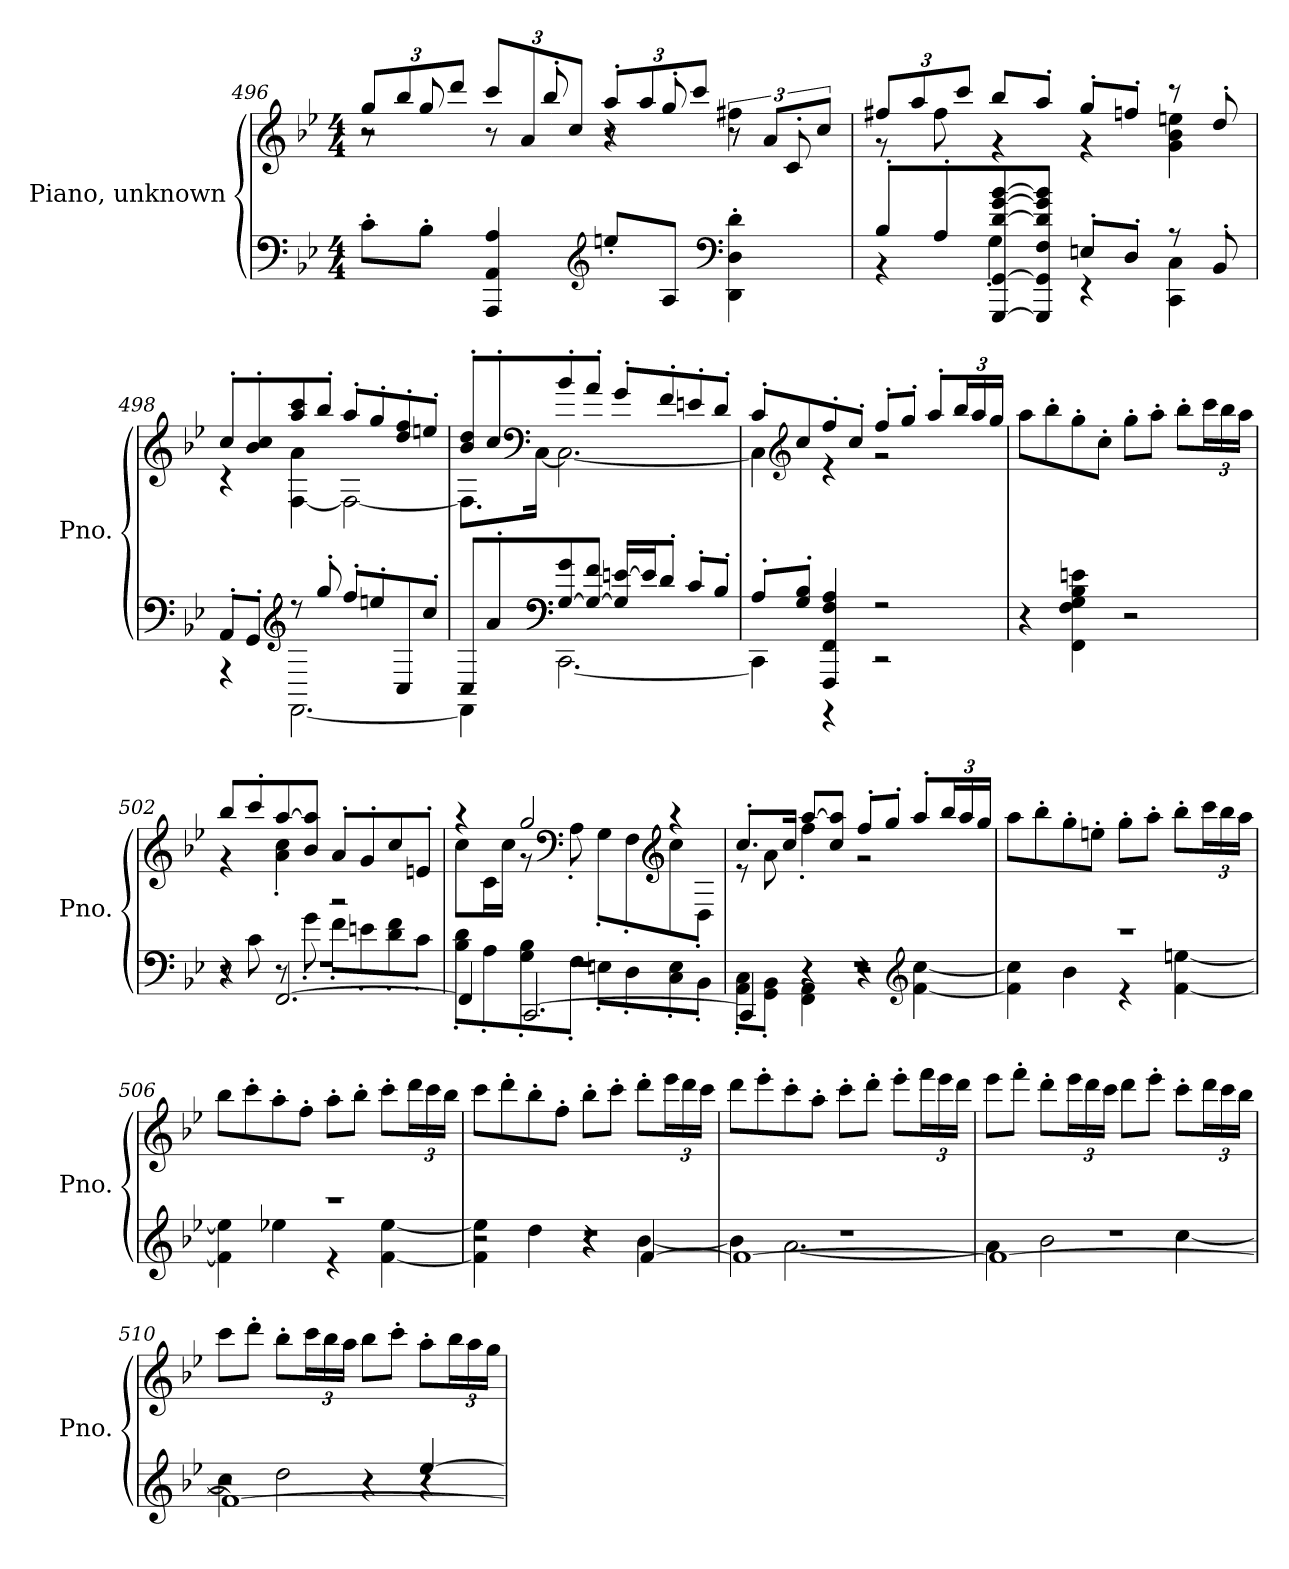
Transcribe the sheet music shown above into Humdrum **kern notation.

**kern	**kern
*part1	*part1
*staff2	*staff1
*I"Piano, unknown	*
*I'Pno.	*
!!LO:LB:g=z
*clefF4	*clefG2
*k[b-e-]	*k[b-e-]
*M4/4	*M4/4
*	*Xbrackettup
=496	=496
*	*^
*	*	*^
8c'\L	12gg/L	2r	8r
.	12bb-/	.	.
8B-'\J	.	.	8gg/
.	12ddd/J	.	.
4AAA/ 4AA/ 4A/	12ccc/L	.	8r
.	12a/	.	.
.	.	.	8bb-'/
.	12cc/J	.	.
*clefG2	*	*	*
8een'/L	12aa'/L	4r	8r
.	12aa/	.	.
8A/J	.	.	8gg'/
.	12ccc/J	.	.
*clefF4	*	*	*
*	*brackettup	*	*
4DD\' 4D\' 4d\'	12r	4ff#X\	8r
.	12a/L	.	.
.	.	.	8c'/
.	12cc/J	.	.
*	*v	*v	*v
=497	=497
*^	*
*	*	*Xbrackettup
*	*	*^
8B-'/L	4r	12ff#X/L	8r
.	.	12aa/	.
8A'/	.	.	8ff#\
.	.	12ccc/J	.
[8GGG/ [8GG/ [8d/ [8g/ [8b-/	4G'\	8bb-/L	4r
8GGG/] 8GG/] 8F/ 8d/] 8g/] 8b-/]J	.	8aa'/J	.
8En'/L	4r	8gg'/L	4r
8D'/J	.	8ffn'/J	.
8r	4CC\ 4C\	8r	4g\ 4b-\ 4een\
8BB-'/	.	8dd'/	.
!!LO:PB:g=z	!!
=498	=498	=498	=498
8AA'/L	4r	8cc'/L	4r
8GG'/J	.	8b-/' 8cc/'	.
*clefG2	*	*	*
8r	[2.FF\	8aa/ 8ccc/	[4F\ 4a\
8gg'/	.	8bb-'/J	.
8ff'/L	.	8aa'/L	2F\_
8een'/	.	8gg'/	.
8C/	.	8dd/' 8ff/'	.
8cc'/J	.	8een'/J	.
=499	=499	=499	=499
8C/L	4FF\]	8b-/' 8dd/'L	8.F\L]
8a'/	.	8cc'/	.
*	*	*clefF4	*
.	.	.	[16C\Jk
*clefF4	*	*	*
[8G/ 8g/	[2.CC\	8b-'/	2.C\_
8G/_ 8f/J	.	8a'/J	.
16G/] [16en/LL	.	8g'/L	.
16e/J]	.	.	.
8d'/J	.	8f'/	.
8c'/L	.	8en'/	.
8B-'/J	.	8d'/J	.
=500	=500	=500	=500
8A'/L	4CC\]	8c'/L	4C\]
*	*	*clefG2	*
8G/' 8B-/'J	.	8cc/	.
4FFF/ 4FF/ 4F/ 4A/	4r	8ff'/	4r
.	.	8cc'/J	.
2r	2r	8ff'/L	2r
.	.	8gg'/J	.
.	.	8aa'/L	.
.	.	24bb-/L	.
.	.	24aa/	.
.	.	24gg/JJ	.
*v	*v	*	*
*	*v	*v
!!LO:LB:g=z
=501	=501
4r	8aa\L
.	8bb-'\
4FF\ 4F\ 4G\ 4B-\ 4en\	8gg'\
.	8cc'\J
2r	8gg'\L
.	8aa'\J
.	8bb-'\L
.	24ccc\L
.	24bb-\
.	24aa\JJ
=502	=502
*^	*^
*	*^	*	*
1r	8r	4r	8bb-/L	4r
.	8c\	.	8ccc'/	.
.	8r	[2.FF/	[8aa/	4a\' 4cc\'
.	8g'\	.	8b-/ 8aa/]J	.
.	8f'\L	.	8a'/L	2r
.	8en'\	.	8g'/	.
.	8d\' 8f\'	.	8cc/	.
.	8c'\J	.	8en'/J	.
=503	=503	=503	=503	=503
1r	8B-\' 8d\'L	4FF/]	4r	8cc\L
.	8A'\	.	.	16c\L
.	.	.	.	16cc\JJ
.	8G\' 8B-\'	[2.CC/	2gg/	8r
*	*	*	*clefF4	*
.	8F'\J	.	.	8A'\
.	8En'\L	.	.	8G'\L
.	8D'\	.	.	8F'\
*	*	*	*clefG2	*
.	8C\' 8E\'	.	4r	8cc\
.	8BB-'\J	.	.	8D'\J
!!LO:LB:g=z	!!
=504	=504	=504	=504	=504
1r	8AA\' 8C\'L	4CC/]	8.cc'/L	8r
.	8GG\' 8BB-\'J	.	.	8a\
.	.	.	16cc/Jk	.
.	4FF\ 4AA\	4r	[8aa/L	4ff'\
.	.	.	8cc/ 8aa/]J	.
.	4r	2r	8ff'/L	2r
.	.	.	8gg'/J	.
*clefG2	*	*	*	*
.	[4f\ [4cc\	.	8aa'/L	.
.	.	.	24bb-/L	.
.	.	.	24aa/	.
.	.	.	24gg/JJ	.
*	*v	*v	*	*
*	*	*v	*v
=505	=505	=505
1r	4f\] 4cc\]	8aa\L
.	.	8bb-'\
.	4b-\	8gg'\
.	.	8een'\J
.	4r	8gg'\L
.	.	8aa'\J
.	[4f\ [4een\	8bb-'\L
.	.	24ccc\L
.	.	24bb-\
.	.	24aa\JJ
=506	=506	=506
1r	4f\] 4ee\]	8bb-\L
.	.	8ccc'\
.	4ee-X\	8aa'\
.	.	8ff'\J
.	4r	8aa'\L
.	.	8bb-'\J
.	[4f\ [4ee-\	8ccc'\L
.	.	24ddd\L
.	.	24ccc\
.	.	24bb-\JJ
!!LO:LB:g=z
=507	=507	=507
*	*^	*
1r	4f\] 4ee-\]	2r	8ccc\L
.	.	.	8ddd'\
.	4dd\	.	8bb-'\
.	.	.	8ff'\J
.	4r	4r	8bb-'\L
.	.	.	8ccc'\J
.	[4b-\	[4f/	8ddd'\L
.	.	.	24eee-\L
.	.	.	24ddd\
.	.	.	24ccc\JJ
=508	=508	=508	=508
1r	4b-\]	1f_	8ddd\L
.	.	.	8eee-'\
.	[2.a\	.	8ccc'\
.	.	.	8aa'\J
.	.	.	8ccc'\L
.	.	.	8ddd'\J
.	.	.	8eee-'\L
.	.	.	24fff\L
.	.	.	24eee-\
.	.	.	24ddd\JJ
=509	=509	=509	=509
1r	4a\]	1f_	8eee-\L
.	.	.	8fff'\J
.	2b-\	.	8ddd'\L
.	.	.	24eee-\L
.	.	.	24ddd\
.	.	.	24ccc\JJ
.	.	.	8ddd\L
.	.	.	8eee-'\J
.	[4cc\	.	8ccc'\L
.	.	.	24ddd\L
.	.	.	24ccc\
.	.	.	24bb-\JJ
!!LO:LB:g=z
=510	=510	=510	=510
2r	4cc\]	1f_	8ccc\L
.	.	.	8ddd'\J
.	2dd\	.	8bb-'\L
.	.	.	24ccc\L
.	.	.	24bb-\
.	.	.	24aa\JJ
4r	.	.	8bb-\L
.	.	.	8ccc'\J
[4ee-/	4r	.	8aa'\L
.	.	.	24bb-\L
.	.	.	24aa\
.	.	.	24gg\JJ
*v	*v	*v	*
=	=
*-	*-
